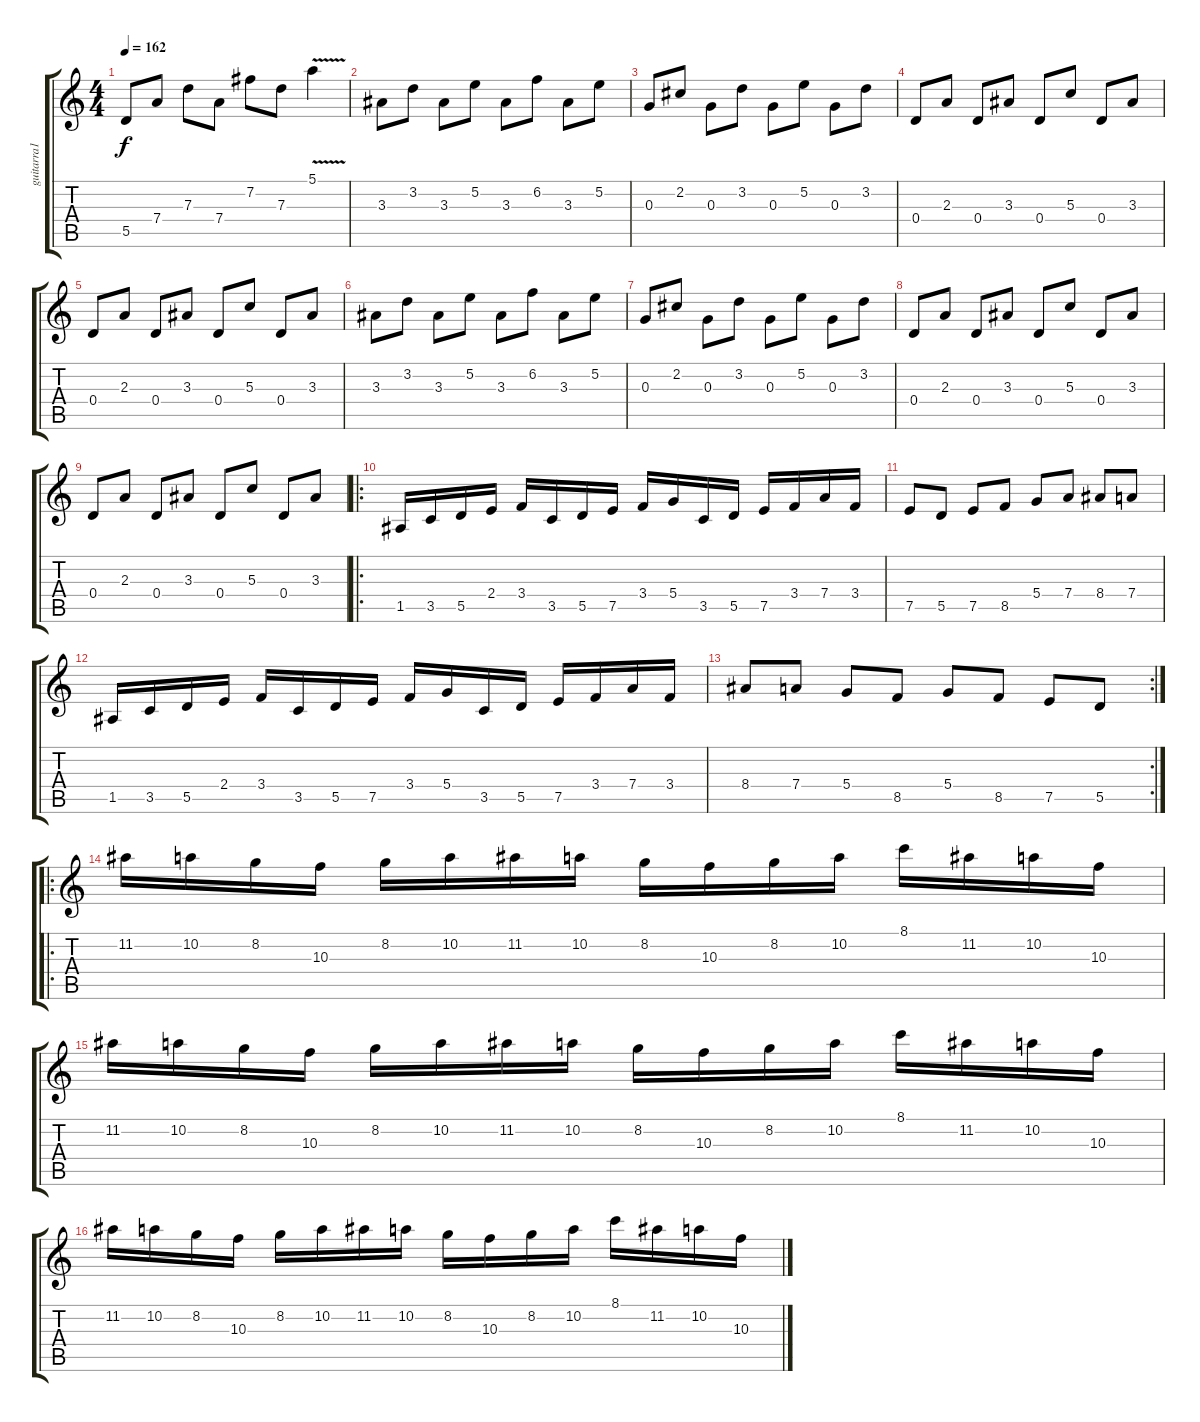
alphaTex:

\track ("guitarra1" "guitarra1") {instrument overdrivenguitar}
\staff {score tabs}
\tuning (E4 B3 G3 D3 A2 E2) {hide}
\ts (4 4)
\tempo 162
\clef g2
\ks c
5.5.8{dy f} 7.4.8 7.3.8 7.4.8 7.2.8 7.3.8 5.1{v}.4 |
3.3.8 3.2.8 3.3.8 5.2.8 3.3.8 6.2.8 3.3.8 5.2.8 |
0.3.8 2.2.8 0.3.8 3.2.8 0.3.8 5.2.8 0.3.8 3.2.8 |
0.4.8 2.3.8 0.4.8 3.3.8 0.4.8 5.3.8 0.4.8 3.3.8 |
0.4.8 2.3.8 0.4.8 3.3.8 0.4.8 5.3.8 0.4.8 3.3.8 |
3.3.8 3.2.8 3.3.8 5.2.8 3.3.8 6.2.8 3.3.8 5.2.8 |
0.3.8 2.2.8 0.3.8 3.2.8 0.3.8 5.2.8 0.3.8 3.2.8 |
0.4.8 2.3.8 0.4.8 3.3.8 0.4.8 5.3.8 0.4.8 3.3.8 |
0.4.8 2.3.8 0.4.8 3.3.8 0.4.8 5.3.8 0.4.8 3.3.8 |
\ro
1.5.16 3.5.16 5.5.16 2.4.16 3.4.16 3.5.16 5.5.16 7.5.16 3.4.16 5.4.16 3.5.16 5.5.16 7.5.16 3.4.16 7.4.16 3.4.16 |
7.5.8 5.5.8 7.5.8 8.5.8 5.4.8 7.4.8 8.4.8 7.4.8 |
1.5.16 3.5.16 5.5.16 2.4.16 3.4.16 3.5.16 5.5.16 7.5.16 3.4.16 5.4.16 3.5.16 5.5.16 7.5.16 3.4.16 7.4.16 3.4.16 |
\rc 2
8.4.8 7.4.8 5.4.8 8.5.8 5.4.8 8.5.8 7.5.8 5.5.8 |
\ro
11.2.16 10.2.16 8.2.16 10.3.16 8.2.16 10.2.16 11.2.16 10.2.16 8.2.16 10.3.16 8.2.16 10.2.16 8.1.16 11.2.16 10.2.16 10.3.16 |
11.2.16 10.2.16 8.2.16 10.3.16 8.2.16 10.2.16 11.2.16 10.2.16 8.2.16 10.3.16 8.2.16 10.2.16 8.1.16 11.2.16 10.2.16 10.3.16 |
11.2.16 10.2.16 8.2.16 10.3.16 8.2.16 10.2.16 11.2.16 10.2.16 8.2.16 10.3.16 8.2.16 10.2.16 8.1.16 11.2.16 10.2.16 10.3.16
